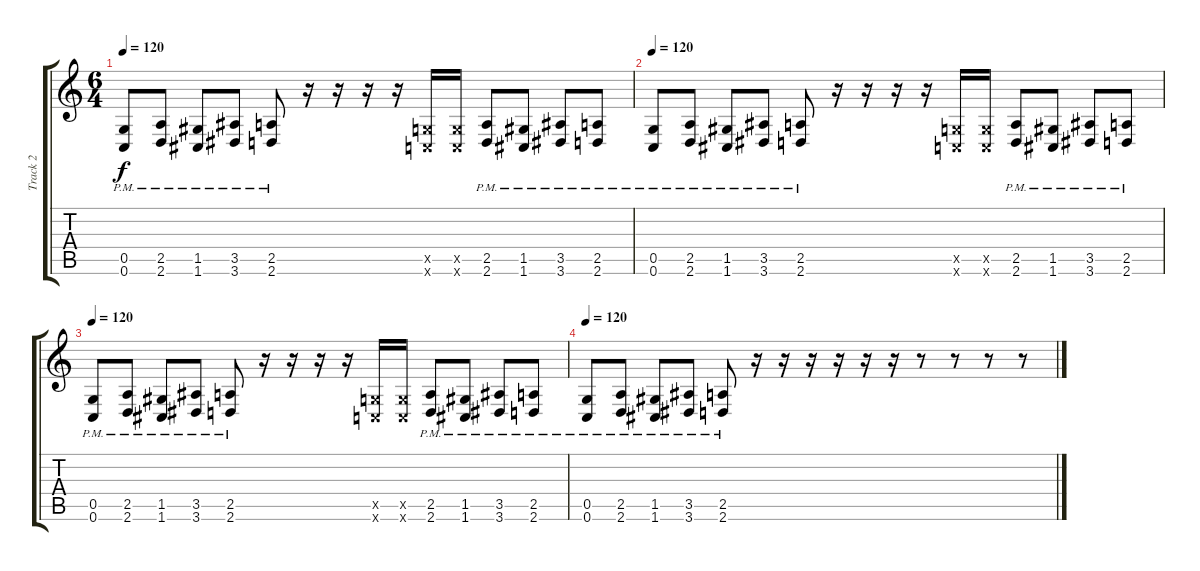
\track ("Track 2" "Track 2") {instrument distortionguitar}
\staff {score tabs}
\tuning (D4 A3 F3 C3 G2 C2) {hide}
\ts (6 4)
\tempo 120
\clef g2
\ks c
(0.5{pm} 0.6{pm}).8{dy f} (2.5{pm} 2.6{pm}).8 (1.5{pm} 1.6{pm}).8 (3.5{pm} 3.6{pm}).8 (2.5{pm} 2.6{pm}).8 r.16 r.16 r.16 r.16 (0.5{x} 0.6{x}).16 (0.5{x} 0.6{x}).16 (2.5{pm} 2.6{pm}).8 (1.5{pm} 1.6{pm}).8 (3.5{pm} 3.6{pm}).8 (2.5{pm} 2.6{pm}).8 |
\tempo 120
(0.5{pm} 0.6{pm}).8 (2.5{pm} 2.6{pm}).8 (1.5{pm} 1.6{pm}).8 (3.5{pm} 3.6{pm}).8 (2.5{pm} 2.6{pm}).8 r.16 r.16 r.16 r.16 (0.5{x} 0.6{x}).16 (0.5{x} 0.6{x}).16 (2.5{pm} 2.6{pm}).8 (1.5{pm} 1.6{pm}).8 (3.5{pm} 3.6{pm}).8 (2.5{pm} 2.6{pm}).8 |
\tempo 120
(0.5{pm} 0.6{pm}).8 (2.5{pm} 2.6{pm}).8 (1.5{pm} 1.6{pm}).8 (3.5{pm} 3.6{pm}).8 (2.5{pm} 2.6{pm}).8 r.16 r.16 r.16 r.16 (0.5{x} 0.6{x}).16 (0.5{x} 0.6{x}).16 (2.5{pm} 2.6{pm}).8 (1.5{pm} 1.6{pm}).8 (3.5{pm} 3.6{pm}).8 (2.5{pm} 2.6{pm}).8 |
\tempo 120
(0.5{pm} 0.6{pm}).8 (2.5{pm} 2.6{pm}).8 (1.5{pm} 1.6{pm}).8 (3.5{pm} 3.6{pm}).8 (2.5{pm} 2.6{pm}).8 r.16 r.16 r.16 r.16 r.16 r.16 r.8 r.8 r.8 r.8
